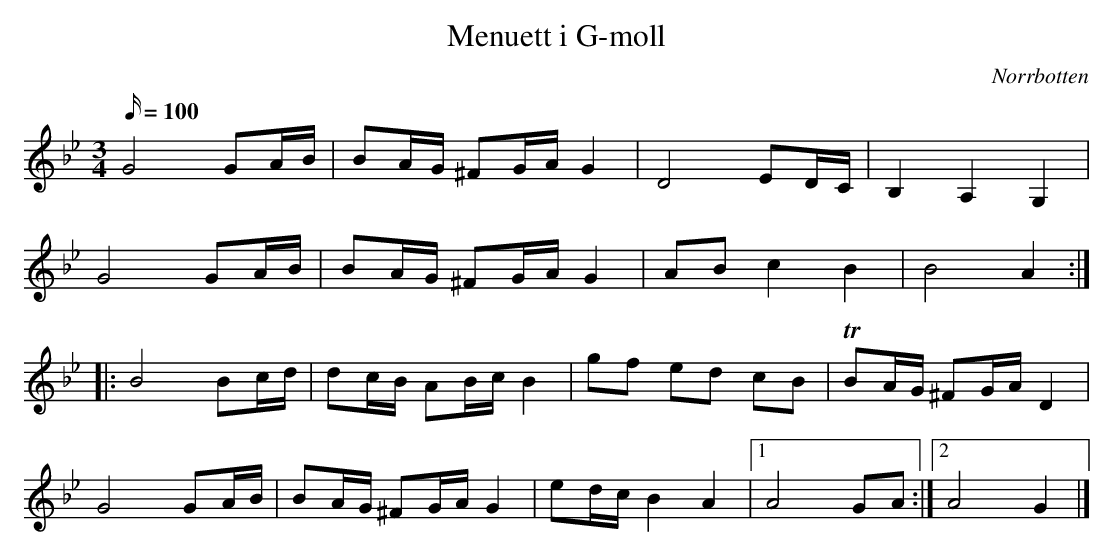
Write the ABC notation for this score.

X:1
T:Menuett i G-moll
O:Norrbotten
L:1/16
M:3/4
Q:100
K:Gm
V:1
G8 G2AB | B2AG ^F2GA G4 | D8 E2DC | B,4 A,4 G,4 |
G8 G2AB | B2AG ^F2GA G4 | A2B2 c4 B4 | B8 A4 ::
B8 B2cd | d2cB A2Bc B4 | g2f2 e2d2 c2B2 | !trill!B2AG ^F2GA D4 |
G8 G2AB | B2AG ^F2GA G4 | e2dc B4 A4 |1 A8 G2A2 :|2 A8 G4 |]
